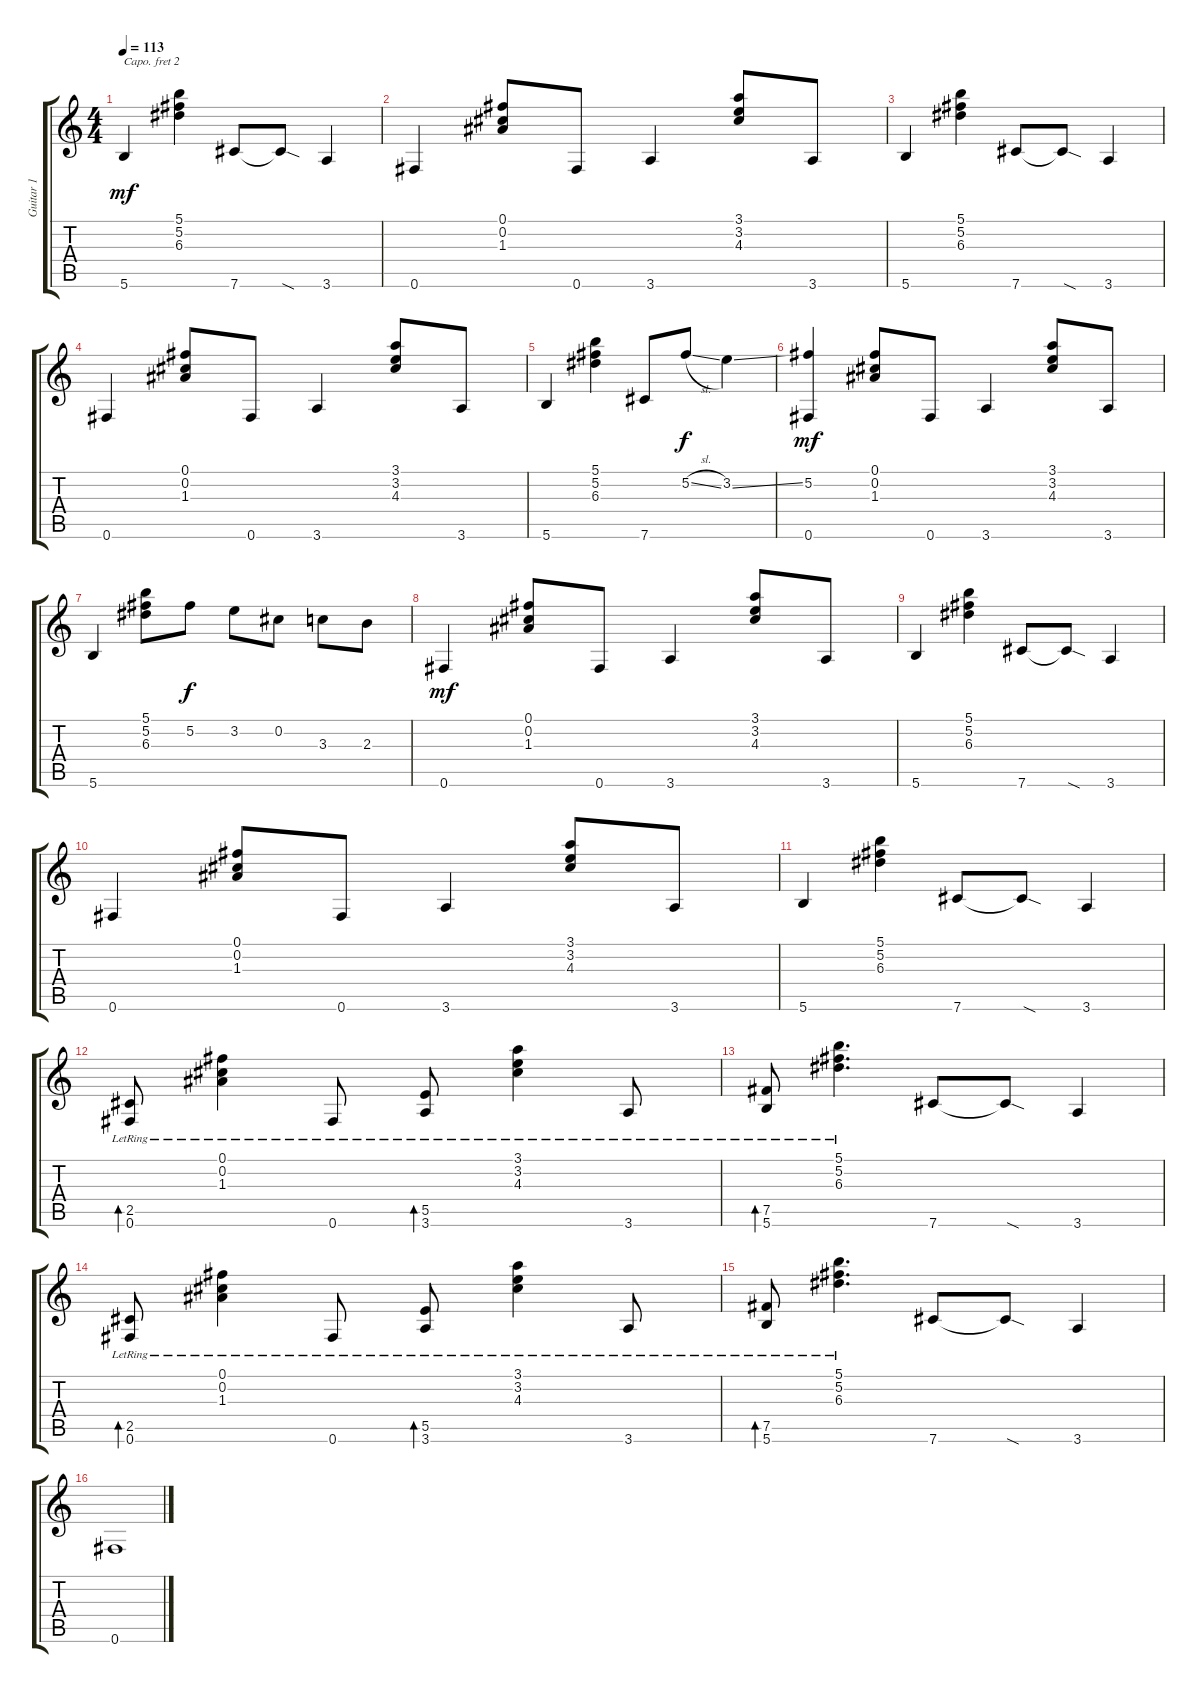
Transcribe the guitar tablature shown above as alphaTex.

\track ("Guitar 1" "Guitar 1") {instrument overdrivenguitar}
\staff {score tabs}
\capo 2
\tuning (E4 B3 G3 D3 A2 E2) {hide}
\ts (4 4)
\tempo 113
\clef g2
\ks c
5.6.4{dy mf} (5.1 5.2 6.3).4 7.6.8 7.6{sod t}.8 3.6.4 |
0.6.4 (0.1 0.2 1.3).8 0.6.8 3.6.4 (3.1 3.2 4.3).8 3.6.8 |
5.6.4 (5.1 5.2 6.3).4 7.6.8 7.6{sod t}.8 3.6.4 |
0.6.4 (0.1 0.2 1.3).8 0.6.8 3.6.4 (3.1 3.2 4.3).8 3.6.8 |
5.6.4 (5.1 5.2 6.3).4 7.6.8 5.2{sl}.8{dy f} 3.2{ss}.4 |
(5.2 0.6).4{dy mf} (0.1 0.2 1.3).8 0.6.8 3.6.4 (3.1 3.2 4.3).8 3.6.8 |
5.6.4 (5.1 5.2 6.3).8 5.2.8{dy f} 3.2.8 0.2.8 3.3.8 2.3.8 |
0.6.4{dy mf} (0.1 0.2 1.3).8 0.6.8 3.6.4 (3.1 3.2 4.3).8 3.6.8 |
5.6.4 (5.1 5.2 6.3).4 7.6.8 7.6{sod t}.8 3.6.4 |
0.6.4 (0.1 0.2 1.3).8 0.6.8 3.6.4 (3.1 3.2 4.3).8 3.6.8 |
5.6.4 (5.1 5.2 6.3).4 7.6.8 7.6{sod t}.8 3.6.4 |
(2.5 0.6{lr}).8{bd 240} (0.1{lr} 0.2{lr} 1.3{lr}).4 0.6{lr}.8 (5.5 3.6{lr}).8{bd 240} (3.1{lr} 3.2{lr} 4.3{lr}).4 3.6{lr}.8 |
(7.5 5.6{lr}).8{bd 240} (5.1{lr} 5.2{lr} 6.3{lr}).4{d} 7.6.8 7.6{sod t}.8 3.6.4 |
(2.5 0.6{lr}).8{bd 240} (0.1{lr} 0.2{lr} 1.3{lr}).4 0.6{lr}.8 (5.5 3.6{lr}).8{bd 240} (3.1{lr} 3.2{lr} 4.3{lr}).4 3.6{lr}.8 |
(7.5 5.6{lr}).8{bd 240} (5.1{lr} 5.2{lr} 6.3{lr}).4{d} 7.6.8 7.6{sod t}.8 3.6.4 |
0.6.1
